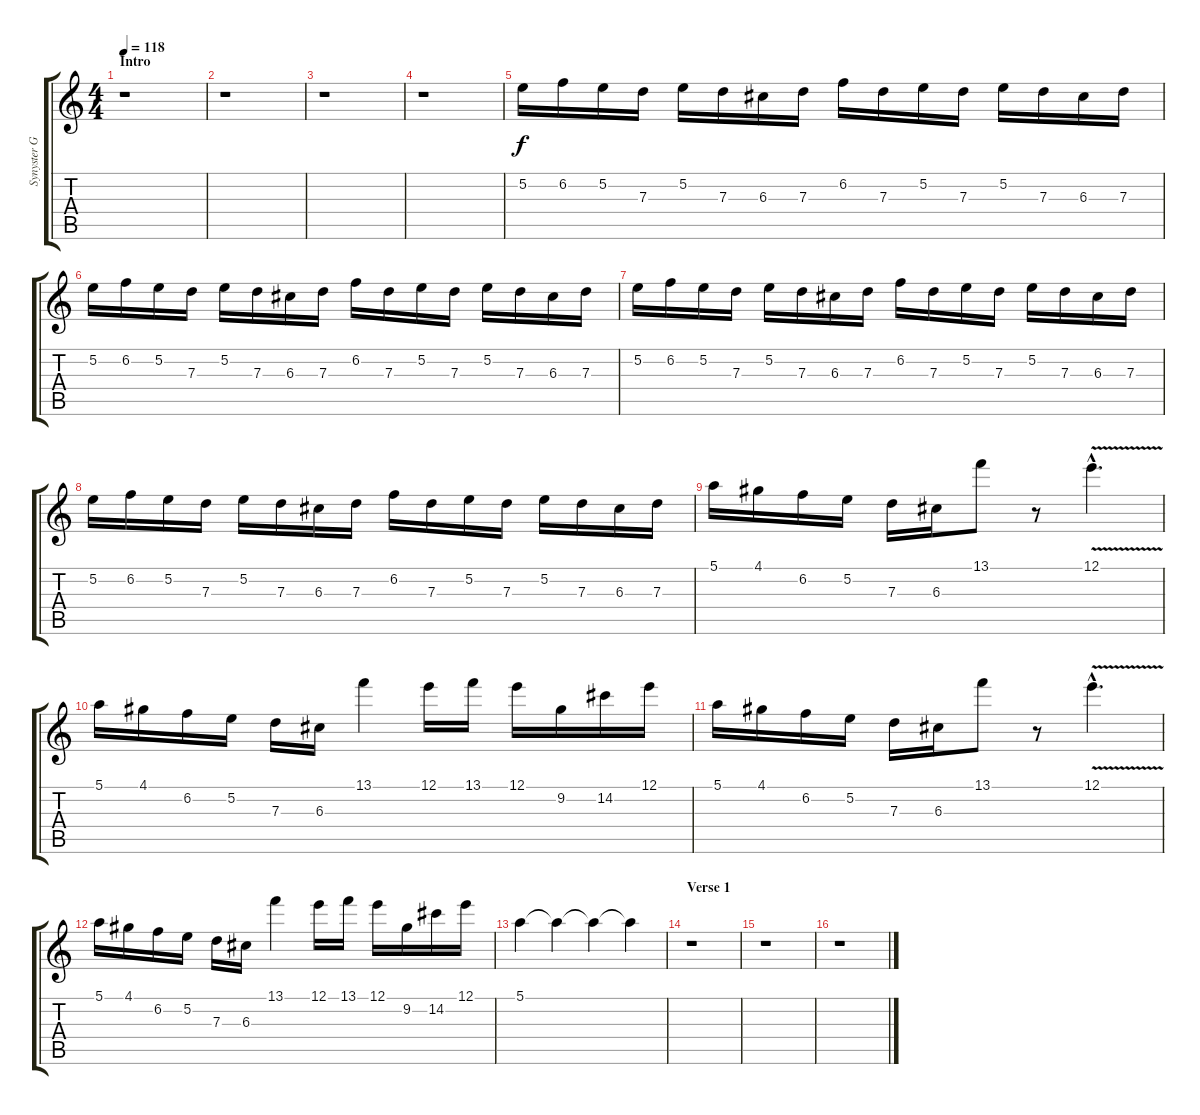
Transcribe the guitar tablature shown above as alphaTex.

\track ("Synyster Gates" "Synyster G") {instrument distortionguitar}
\staff {score tabs}
\tuning (E4 B3 G3 D3 A2 D2) {hide}
\ts (4 4)
\section ("" "Intro")
\tempo 118
\clef g2
\ks c
r.1{dy f instrument distortionguitar} |
r.1 |
r.1 |
r.1 |
5.2.16 6.2.16 5.2.16 7.3.16 5.2.16 7.3.16 6.3.16 7.3.16 6.2.16 7.3.16 5.2.16 7.3.16 5.2.16 7.3.16 6.3.16 7.3.16 |
5.2.16 6.2.16 5.2.16 7.3.16 5.2.16 7.3.16 6.3.16 7.3.16 6.2.16 7.3.16 5.2.16 7.3.16 5.2.16 7.3.16 6.3.16 7.3.16 |
5.2.16 6.2.16 5.2.16 7.3.16 5.2.16 7.3.16 6.3.16 7.3.16 6.2.16 7.3.16 5.2.16 7.3.16 5.2.16 7.3.16 6.3.16 7.3.16 |
5.2.16 6.2.16 5.2.16 7.3.16 5.2.16 7.3.16 6.3.16 7.3.16 6.2.16 7.3.16 5.2.16 7.3.16 5.2.16 7.3.16 6.3.16 7.3.16 |
5.1.16 4.1.16 6.2.16 5.2.16 7.3.16 6.3.16 13.1.8 r.8 12.1{v hac}.4{d} |
5.1.16 4.1.16 6.2.16 5.2.16 7.3.16 6.3.16 13.1.4 12.1.16 13.1.16 12.1.16 9.2.16 14.2.16 12.1.16 |
5.1.16 4.1.16 6.2.16 5.2.16 7.3.16 6.3.16 13.1.8 r.8 12.1{v hac}.4{d} |
5.1.16 4.1.16 6.2.16 5.2.16 7.3.16 6.3.16 13.1.4 12.1.16 13.1.16 12.1.16 9.2.16 14.2.16 12.1.16 |
5.1.4{volume 10} 5.1{t}.4{volume 9} 5.1{t}.4{volume 5} 5.1{t}.4{volume 0} |
\section ("" "Verse 1")
r.1 |
r.1 |
r.1
